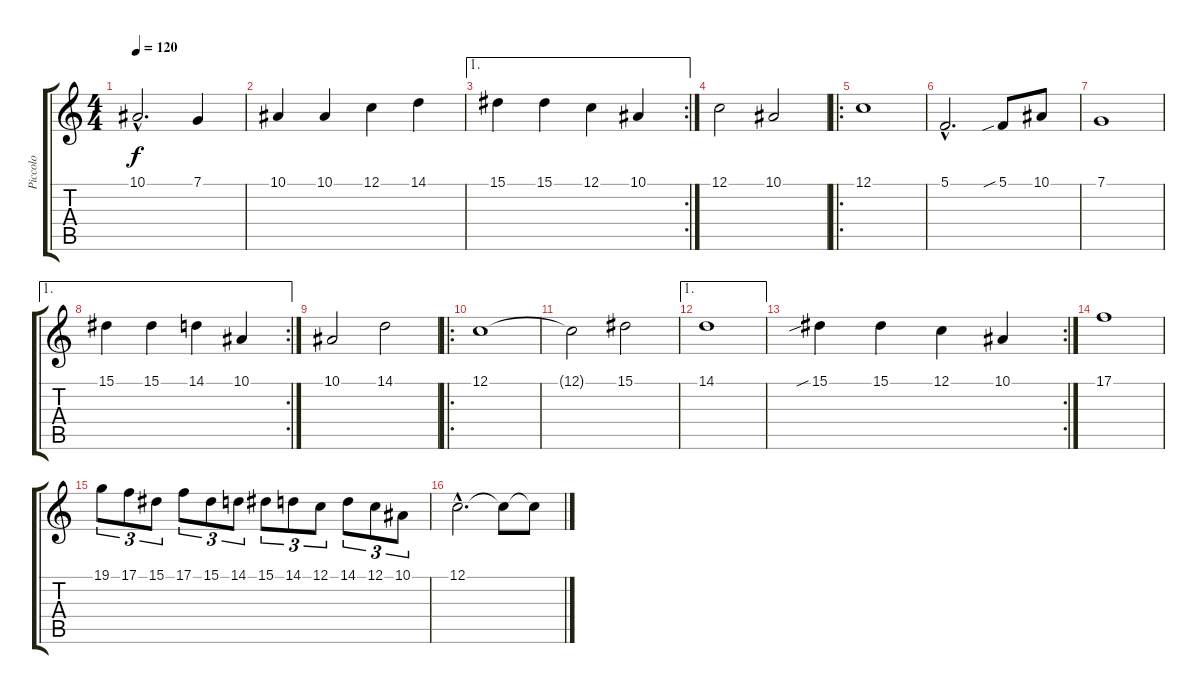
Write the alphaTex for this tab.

\track ("Piccolo" "Piccolo") {instrument piccolo}
\staff {score tabs}
\tuning (C4 G3 Eb3 Bb2 F2 C2) {hide}
\ts (4 4)
\tempo 120
\clef g2
\ks c
10.1{hac}.2{d dy f} 7.1.4 |
10.1.4 10.1.4 12.1.4 14.1.4 |
\ae 1
\rc 2
15.1.4 15.1.4 12.1.4 10.1.4 |
12.1.2 10.1.2 |
\ro
12.1.1 |
5.1{hac}.2{d} 5.1{sib}.8 10.1.8 |
7.1.1 |
\ae 1
\rc 2
15.1.4 15.1.4 14.1.4 10.1.4 |
10.1.2 14.1.2 |
\ro
12.1.1 |
12.1{t}.2 15.1.2 |
\ae 1
14.1.1 |
\rc 2
15.1{sib}.4 15.1.4 12.1.4 10.1.4 |
17.1.1 |
19.1.8{tu (3 2)} 17.1.8{tu (3 2)} 15.1.8{tu (3 2)} 17.1.8{tu (3 2)} 15.1.8{tu (3 2)} 14.1.8{tu (3 2)} 15.1.8{tu (3 2)} 14.1.8{tu (3 2)} 12.1.8{tu (3 2)} 14.1.8{tu (3 2)} 12.1.8{tu (3 2)} 10.1.8{tu (3 2)} |
12.1{hac}.2{d} 12.1{t}.8 12.1{t}.8
